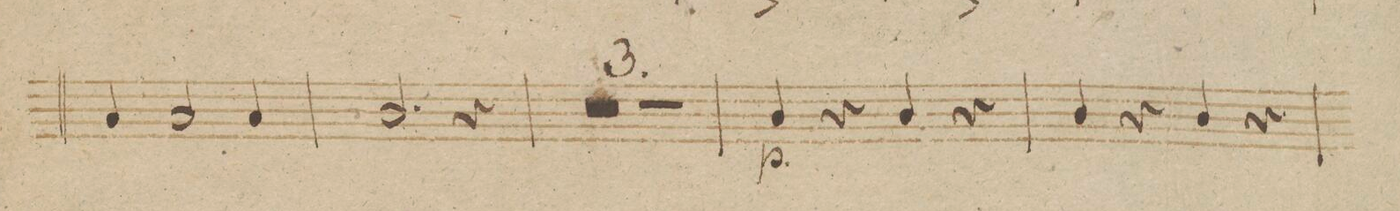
**kern	**dynam
*I"Viola.	*
*clefC3	*
*k[b-]	*
*met(c)	*
*M4/4	*
4B-/	.
2B-/	.
4B-/	.
=145	=145
2.c/	.
4r	.
=146	=146
0r	.
=147	=147
=148	=148
1r	.
=149	=149
4c/	p
4r	.
4c/	.
4r	.
=150	=150
4c/	.
4r	.
4c/	.
4r	.
=151	=151
*-	*-
